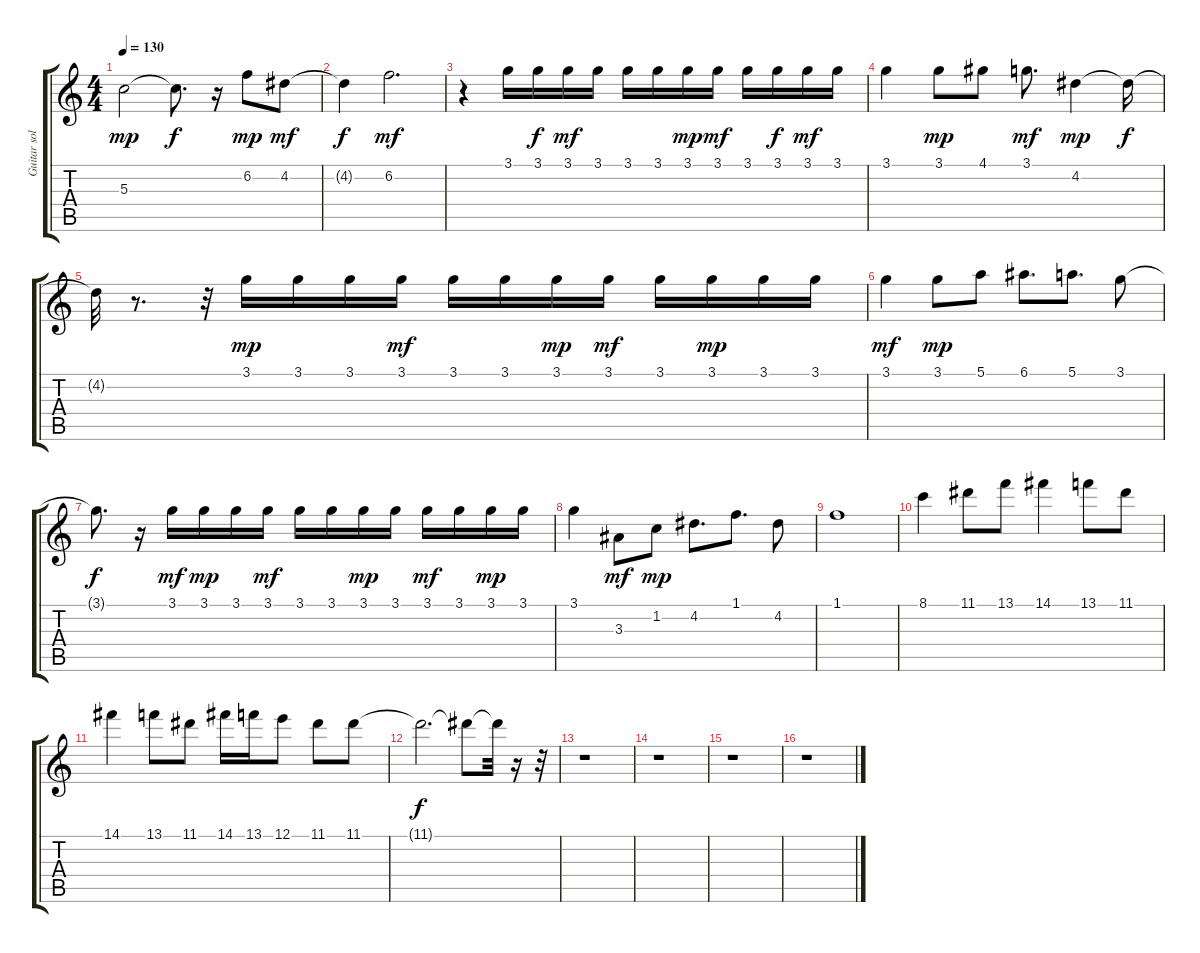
\track ("Guitar solo back-up" "Guitar sol") {instrument overdrivenguitar}
\staff {score tabs}
\tuning (E4 B3 G3 D3 A2 E2) {hide}
\ts (4 4)
\tempo 130
\clef g2
\ks c
5.3.2{dy mp} 5.3{t}.8{d dy f} r.16 6.2.8{dy mp} 4.2.8{dy mf} |
4.2{t}.4{dy f} 6.2.2{d dy mf} |
r.4 3.1.16 3.1.16{dy f} 3.1.16{dy mf} 3.1.16 3.1.16 3.1.16 3.1.16{dy mp} 3.1.16{dy mf} 3.1.16 3.1.16{dy f} 3.1.16{dy mf} 3.1.16 |
3.1.4 3.1.8{dy mp} 4.1.8 3.1.8{d dy mf} 4.2.4{dy mp} 4.2{t}.16{dy f} |
4.2{t}.32 r.8{d} r.32 3.1.16{dy mp} 3.1.16 3.1.16 3.1.16{dy mf} 3.1.16 3.1.16 3.1.16{dy mp} 3.1.16{dy mf} 3.1.16 3.1.16{dy mp} 3.1.16 3.1.16 |
3.1.4{dy mf} 3.1.8{dy mp} 5.1.8 6.1.8{d} 5.1.8{d} 3.1.8 |
3.1{t}.8{d dy f} r.16 3.1.16{dy mf} 3.1.16{dy mp} 3.1.16 3.1.16{dy mf} 3.1.16 3.1.16 3.1.16{dy mp} 3.1.16 3.1.16{dy mf} 3.1.16 3.1.16{dy mp} 3.1.16 |
3.1.4 3.3.8{dy mf} 1.2.8{dy mp} 4.2.8{d} 1.1.8{d} 4.2.8 |
1.1.1 |
8.1.4 11.1.8 13.1.8 14.1.4 13.1.8 11.1.8 |
14.1.4 13.1.8 11.1.8 14.1.16 13.1.16 12.1.8 11.1.8 11.1.8 |
11.1{t}.2{d dy f} 11.1{t}.8 11.1{t}.32 r.16 r.32 |
r.1 |
r.1 |
r.1 |
r.1
